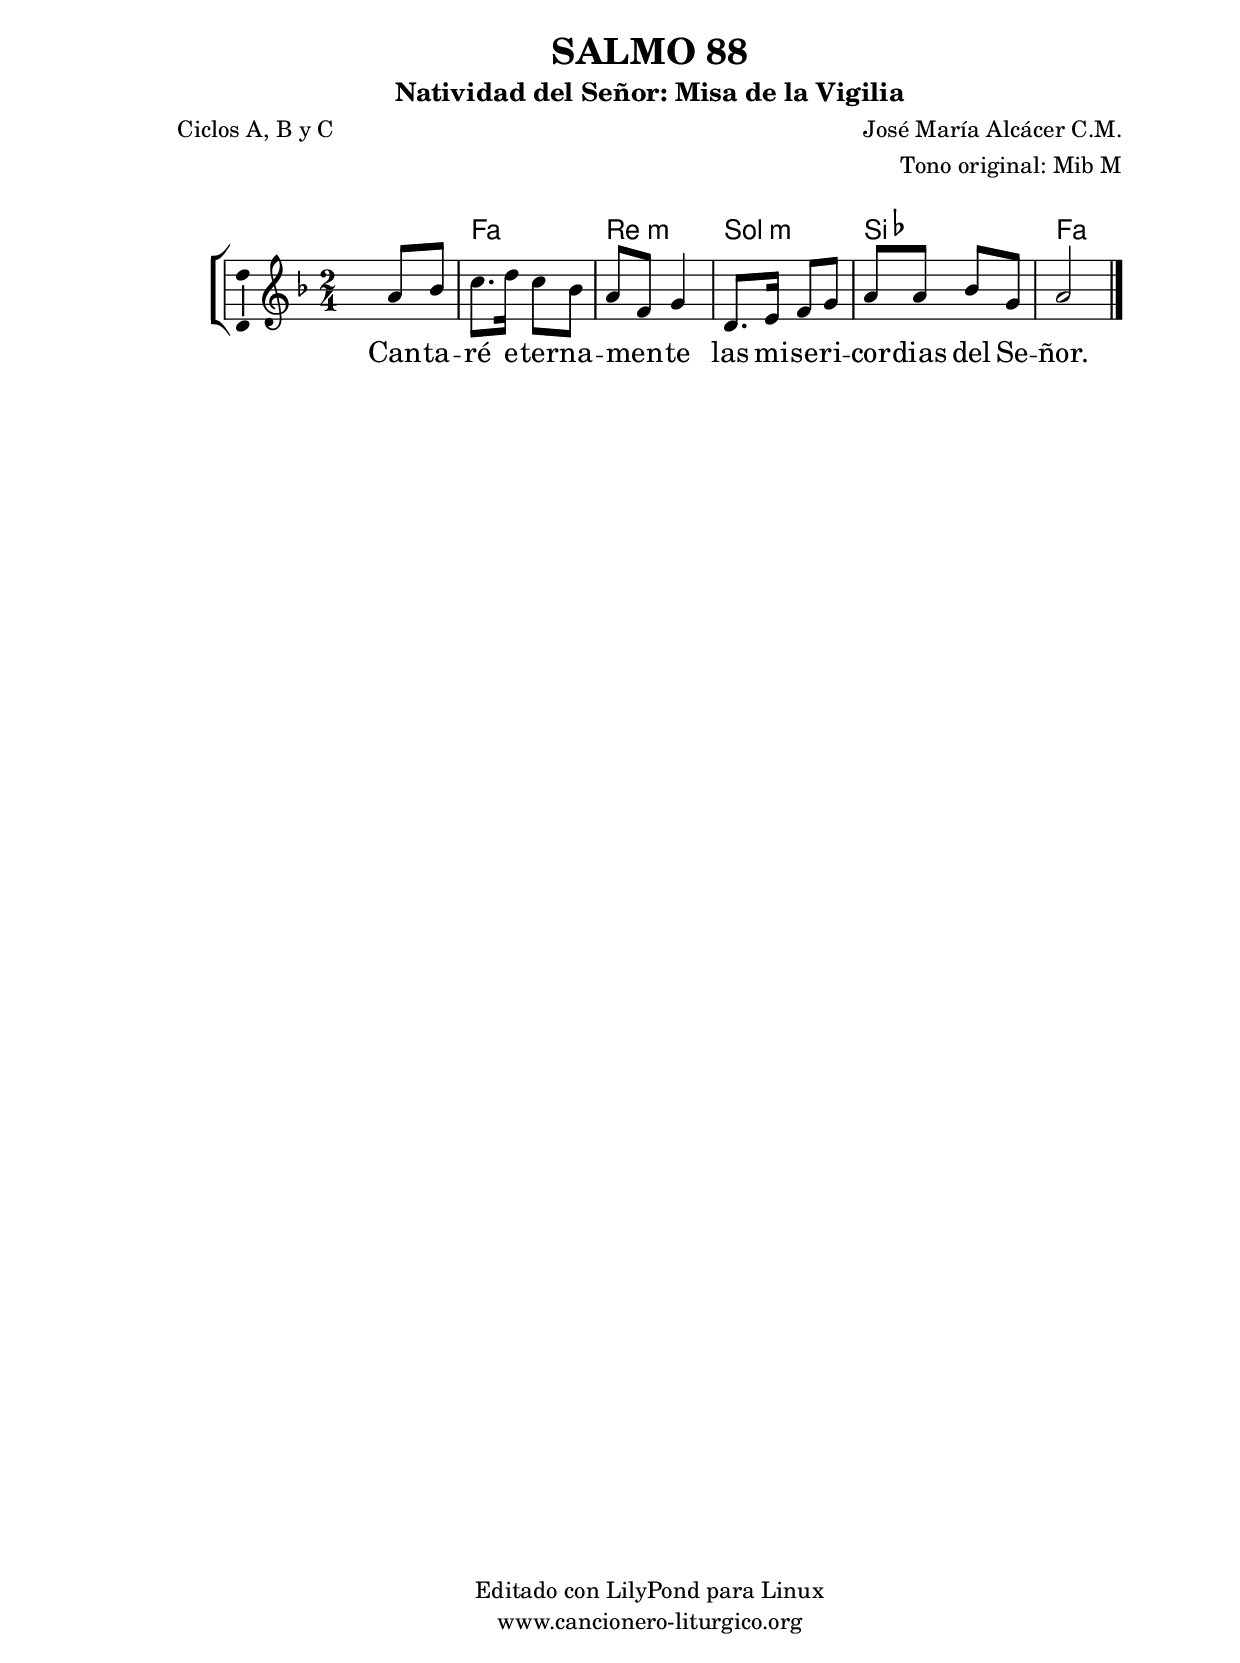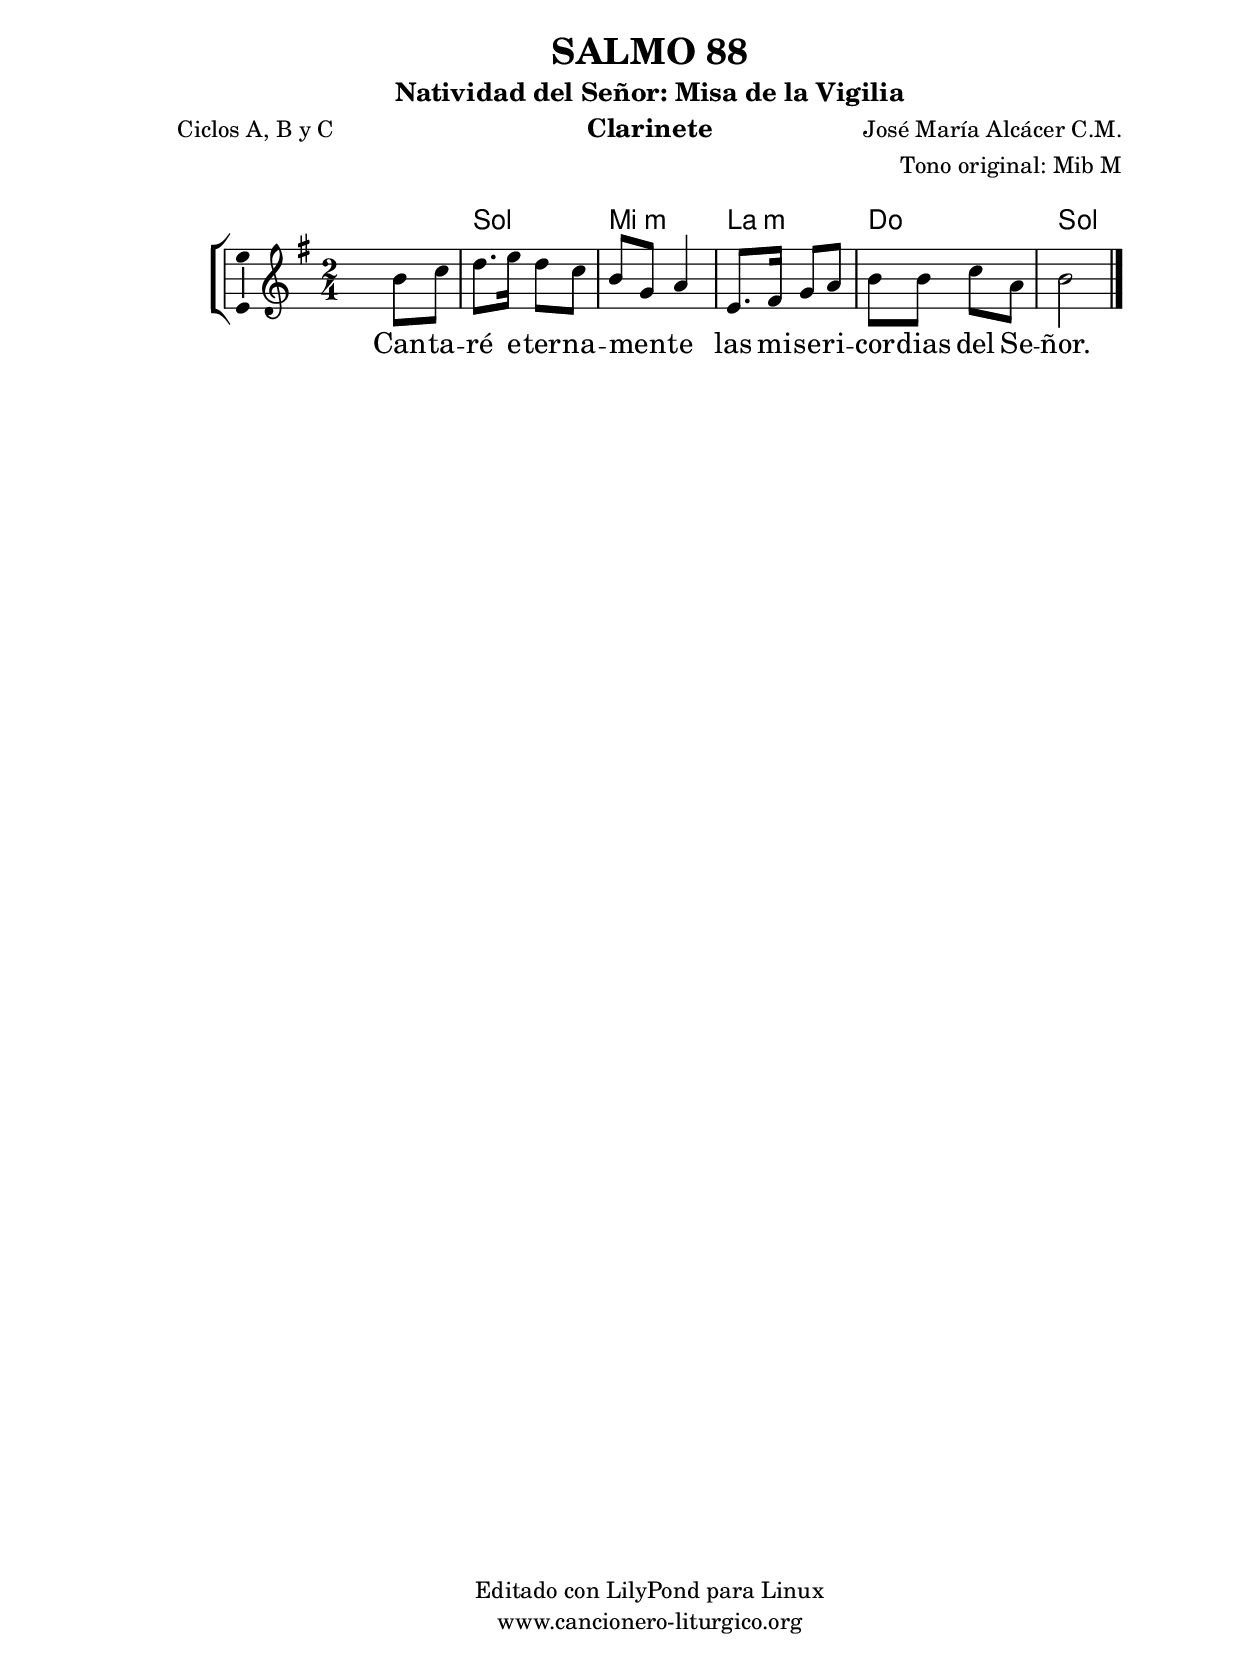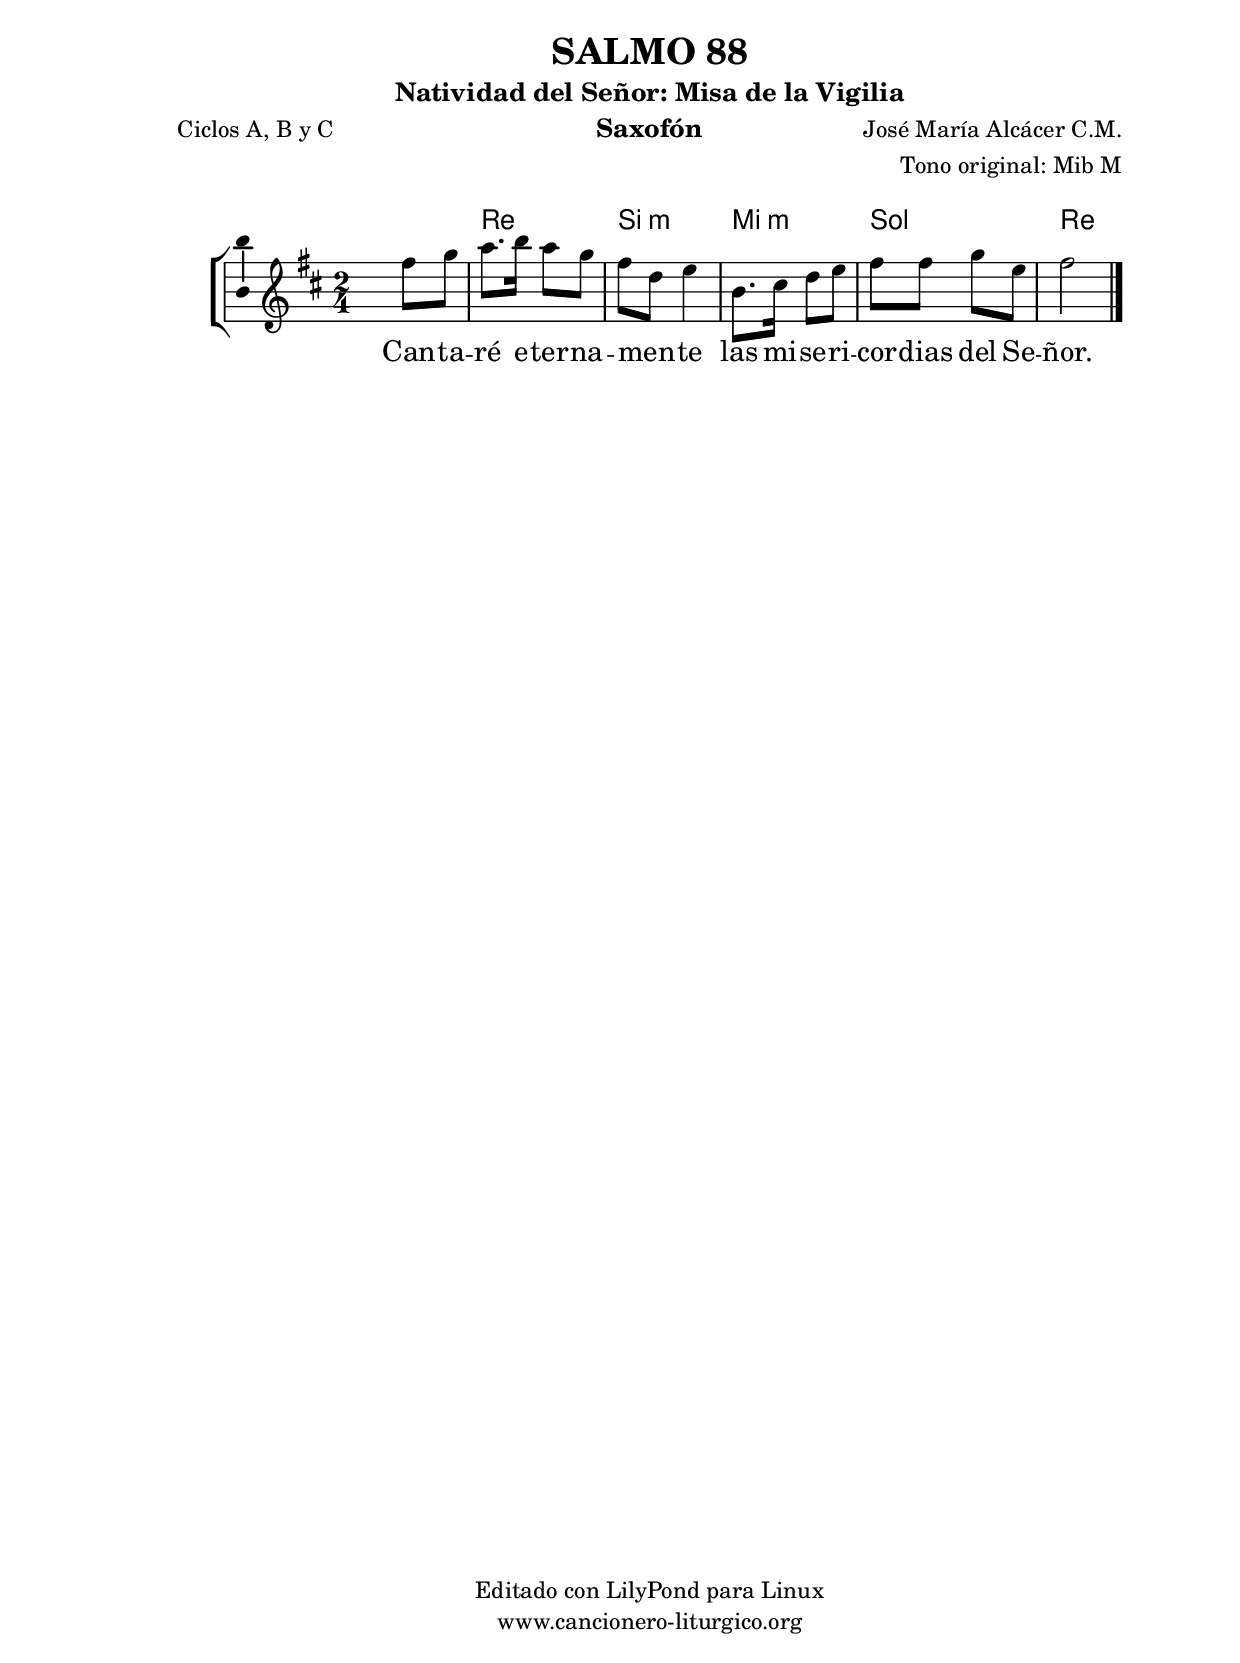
%
%para convertir .midi en .wav:
%timidity filename.midi -Ow -o finename.wav
%
%
%Para convertir de .wav a .mp3:
%lame -h -m j filename.wav
%
%
%para escuchar el midi:
%timidity nombrefichero.midi
%


%versión de lilypond para la que se ha escrito esta partitura:
\version "2.16.0"

	%Tamaño papel
	#(set-default-paper-size "a4")
	%Tamaño partitura
	#(set-global-staff-size 20)
	%No responde al pulsar sobre una nota
	#(ly:set-option 'point-and-click #f)

%parámetros del encabezamiento:
\header {
	title = "SALMO 88"
	subtitle = "Natividad del Señor: Misa de la Vigilia"
	composer = "José María Alcácer C.M."
	poet = "Ciclos A, B y C"
	meter = ""
	arranger = "Tono original: Mib M"
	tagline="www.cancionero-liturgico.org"
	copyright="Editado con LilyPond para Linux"
	tiempo = "Navidad"
	usos = "Salmo"
	letra = "Cantaré eternamente las misericordias del Señor."
	}

%parámetros asociados al papel:
\paper  {
	oddHeaderMarkup = \markup {\fill-line { \on-the-fly #not-first-page \fromproperty #'header:title \on-the-fly #not-first-page \fromproperty #'header:composer }}
	evenHeaderMarkup = \markup {\fill-line { \fromproperty #'header:composer \fromproperty #'header:title }}
	#(set-paper-size "a4")
	print-page-number = ##f
	first-page-number = 1
	print-first-page-number = ##f
%	head-separation = 3.0 \cm
	top-margin = 2.0 \cm
	bottom-margin = 0.5\cm
%%%	bottom-margin = -1.0\cm
	left-margin = 3.0 \cm
	line-width = 16.0 \cm 
	indent = 8\mm
	interscoreline = 2.\mm
	between-system-space = 15\mm
%	para que las partituras no llenen la hoja:
	ragged-bottom = ##t
%	idem para la última hoja:
	ragged-last-bottom = ##f
%	para que las partituras llenen el ancho del papel:
	ragged-last = ##f
	after-title-space = 2.5 \cm
%page-count=1
%system-count=8

	%Flexible Vertical Spacing
%	markup-markup-spacing =
%	#'((basic-distance . 15) (minimum-distance . 15) (padding . 3))
	markup-system-spacing =
	#'((basic-distance . 15) (minimum-distance . 15) (padding . 3))
	system-system-spacing =
	#'((basic-distance . 15) (minimum-distance . 15) (padding . 3))
	score-system-spacing =
	#'((basic-distance . 15) (minimum-distance . 15) (padding . 5))
%	top-system-spacing = % header
%	#'((basic-distance . 8) (minimum-distance . 0) (padding . 3))
%	top-markup-spacing =
%	#'((basic-distance . 20) (minimum-distance . 20) (padding . 3))
	last-bottom-spacing = % footer
	#'((basic-distance . 5) (minimum-distance . 5) (padding . 3))
%	score-markup-spacing =
%	#'((basic-distance . 16) (minimum-distance . 13) (padding . 3))

	}


%parámetros que afectan a toda la partitura:
global =  {
	%clave de sol (G):
	\clef G
	%armadura:
	\transpose ees f
	\key ees \major
	\tempo 4=60
	\set Score.tempoHideNote = ##t
	}


acordes = {
	\italianChords
	\chordmode {
	\transpose ees f
{

s2
ees2 c:m f:m aes ees
	}
	}
}

melodia = 
	\transpose ees f
{
	\relative c''{

\time 2/4
s4 g8 aes
bes8. c16 bes8 aes
g8 ees f4
c8. d16 ees8 f
g8 g aes f
g2

	\bar "|."
	}
	}


texto = \lyricmode {
Can -- ta -- ré e -- ter -- na -- men -- _ te las mi -- se -- ri -- cor -- dias del Se -- ñor.
	}


acordesStaff = \context ChordNames = acordesStaff <<
	\set chordChanges = ##t
	\acordes
	>>


vozStaff = \context Voice = vozStaff
\with {\consists "Ambitus_engraver"}
<<
%	\set Staff.instrumentName = ""
%	\set Staff.shortInstrumentName = ""
%	\set Staff.midiInstrument = #"clarinet"
%	\set Staff.midiInstrument = #"cello"
%	\set Staff.midiInstrument = #"flute"
	\set Staff.midiInstrument = #"electric guitar (jazz)"
%	\set Staff.midiInstrument = #"english horn"
%	\set Staff.midiInstrument = #"violin"
%	\set Staff.midiInstrument = #"glockenspiel"
	\set Staff.midiMinimumVolume = #0.7
	\set Staff.midiMaximumVolume = #0.9
	\global
	\melodia
	>>


textoStaff = \context Lyrics = textoStaff <<
	\lyricsto vozStaff \texto
	>>

\book {
	\score {
		\context ChoirStaff {
			\override StaffGroup.SystemStartBracket #'collapse-height = #1
			\override Score.SystemStartBar #'collapse-height = #1
			<<
			\acordesStaff
			\vozStaff
			\textoStaff
			>>
			}
		\layout {
	    		\context {
				\Lyrics
				\override LyricText #'font-size = #2
				}
	   		 \context {
				\Score
				%fontSize = #3
				\override StaffSymbol #'staff-space = #(magstep +3)
				%\override Beam #'thickness = #0.55
				%\override SpacingSpanner #'spacing-increment = #1.0
				%\override Slur #'height-limit = #1.5
				}
			}
		}
	\score {
		\unfoldRepeats
		\context ChoirStaff {
			<<
			\acordesStaff
			\vozStaff
			>>
			}
		\midi {
	  		\context {
	  			\Score
				tempoWholesPerMinute = #(ly:make-moment 70 4)
				}
			}
		}
	}

%Partitura para clarinete
#(define output-suffix "C")
\book {
	\header{
		instrument = "Clarinete"
		}
	\score {
		\context ChoirStaff {
			\override StaffGroup.SystemStartBracket #'collapse-height = #1
			\override Score.SystemStartBar #'collapse-height = #1
\transpose c d
			<<
			\acordesStaff
			\vozStaff
			\textoStaff
			>>
			}
		\layout {
	    		\context {
				\Lyrics
				\override LyricText #'font-size = #2
				}
	   		 \context {
				\Score
				%fontSize = #3
				\override StaffSymbol #'staff-space = #(magstep +3)
				%\override Beam #'thickness = #0.55
				%\override SpacingSpanner #'spacing-increment = #1.0
				%\override Slur #'height-limit = #1.5
				}
			}
		}
	}

%Partitura para saxofón
#(define output-suffix "S")
\book {
	\header{
		instrument = "Saxofón"
		}
	\score {
		\context ChoirStaff {
			\override StaffGroup.SystemStartBracket #'collapse-height = #1
			\override Score.SystemStartBar #'collapse-height = #1
\transpose c a
			<<
			\acordesStaff
			\vozStaff
			\textoStaff
			>>
			}
		\layout {
	    		\context {
				\Lyrics
				\override LyricText #'font-size = #2
				}
	   		 \context {
				\Score
				%fontSize = #3
				\override StaffSymbol #'staff-space = #(magstep +3)
				%\override Beam #'thickness = #0.55
				%\override SpacingSpanner #'spacing-increment = #1.0
				%\override Slur #'height-limit = #1.5
				}
			}
		}
	}

